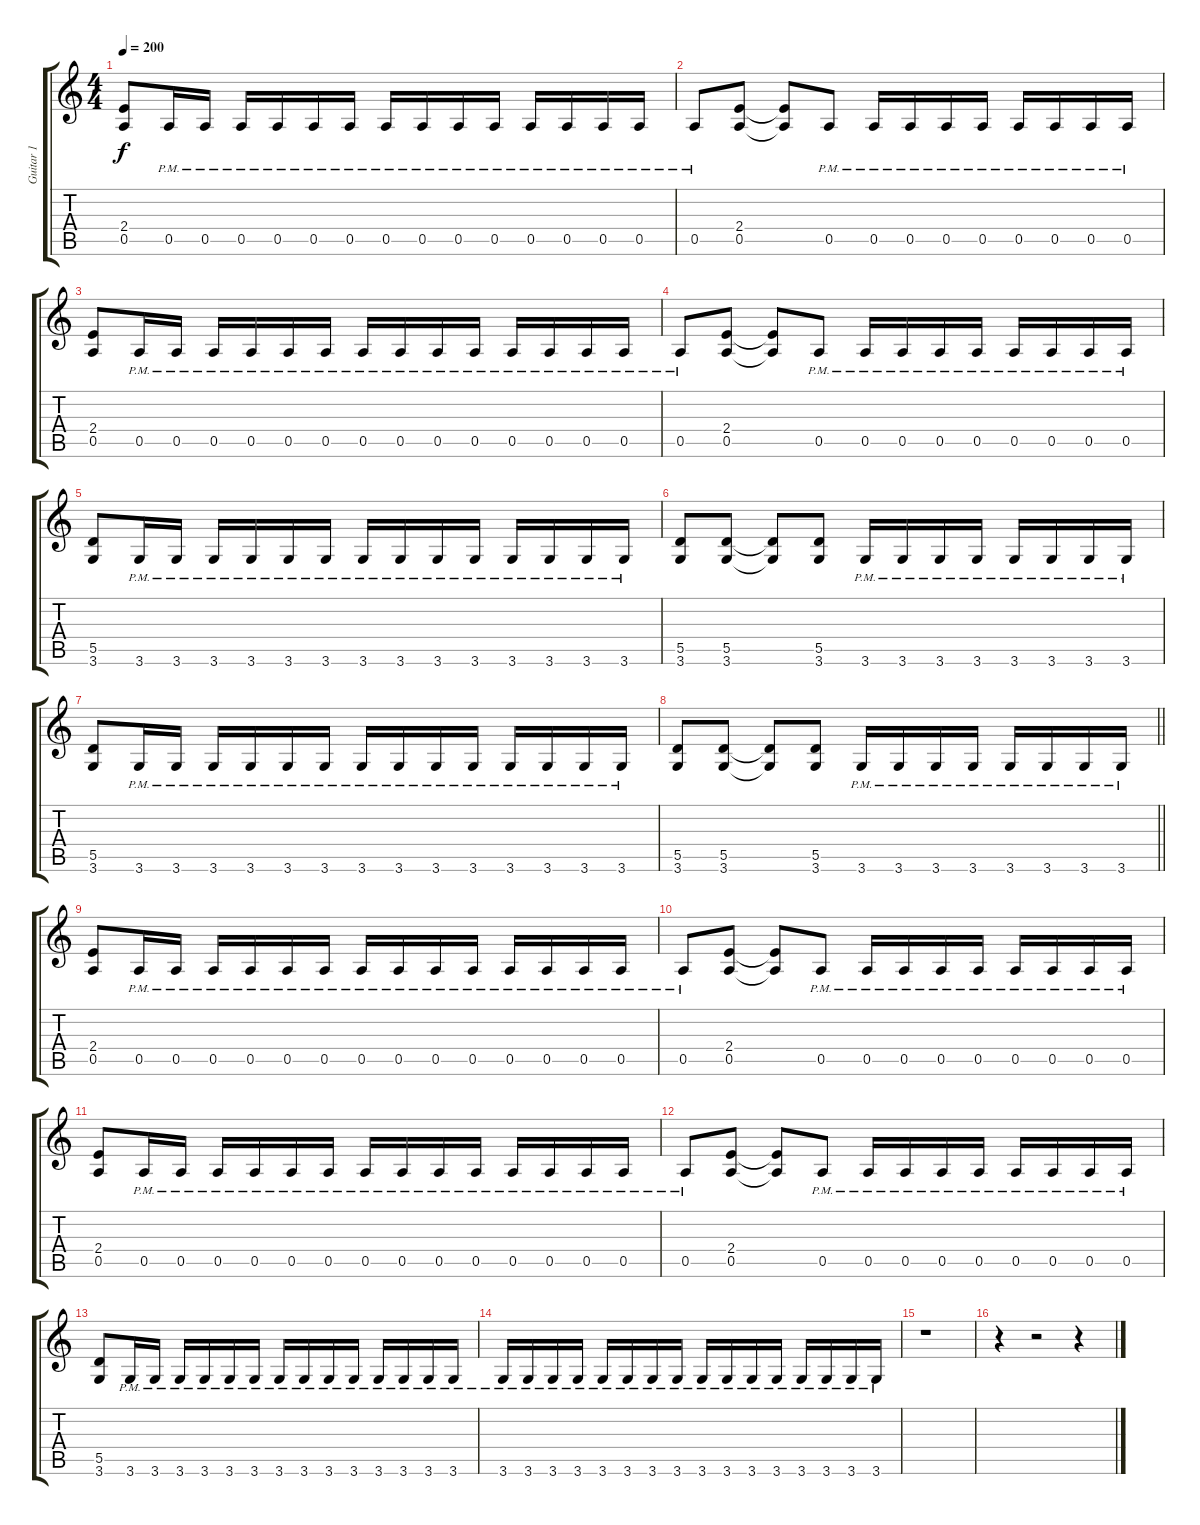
\track ("Guitar 1" "Guitar 1") {instrument distortionguitar}
\staff {score tabs}
\tuning (E4 B3 G3 D3 A2 E2) {hide}
\ts (4 4)
\section ("" "")
\tempo 200
\clef g2
\ks c
(2.4 0.5).8{dy f} 0.5{pm}.16 0.5{pm}.16 0.5{pm}.16 0.5{pm}.16 0.5{pm}.16 0.5{pm}.16 0.5{pm}.16 0.5{pm}.16 0.5{pm}.16 0.5{pm}.16 0.5{pm}.16 0.5{pm}.16 0.5{pm}.16 0.5{pm}.16 |
0.5{pm}.8 (2.4 0.5).8 (2.4{t} 0.5{t}).8 0.5{pm}.8 0.5{pm}.16 0.5{pm}.16 0.5{pm}.16 0.5{pm}.16 0.5{pm}.16 0.5{pm}.16 0.5{pm}.16 0.5{pm}.16 |
(2.4 0.5).8 0.5{pm}.16 0.5{pm}.16 0.5{pm}.16 0.5{pm}.16 0.5{pm}.16 0.5{pm}.16 0.5{pm}.16 0.5{pm}.16 0.5{pm}.16 0.5{pm}.16 0.5{pm}.16 0.5{pm}.16 0.5{pm}.16 0.5{pm}.16 |
0.5{pm}.8 (2.4 0.5).8 (2.4{t} 0.5{t}).8 0.5{pm}.8 0.5{pm}.16 0.5{pm}.16 0.5{pm}.16 0.5{pm}.16 0.5{pm}.16 0.5{pm}.16 0.5{pm}.16 0.5{pm}.16 |
(5.5 3.6).8 3.6{pm}.16 3.6{pm}.16 3.6{pm}.16 3.6{pm}.16 3.6{pm}.16 3.6{pm}.16 3.6{pm}.16 3.6{pm}.16 3.6{pm}.16 3.6{pm}.16 3.6{pm}.16 3.6{pm}.16 3.6{pm}.16 3.6{pm}.16 |
(5.5 3.6).8 (5.5 3.6).8 (5.5{t} 3.6{t}).8 (5.5 3.6).8 3.6{pm}.16 3.6{pm}.16 3.6{pm}.16 3.6{pm}.16 3.6{pm}.16 3.6{pm}.16 3.6{pm}.16 3.6{pm}.16 |
(5.5 3.6).8 3.6{pm}.16 3.6{pm}.16 3.6{pm}.16 3.6{pm}.16 3.6{pm}.16 3.6{pm}.16 3.6{pm}.16 3.6{pm}.16 3.6{pm}.16 3.6{pm}.16 3.6{pm}.16 3.6{pm}.16 3.6{pm}.16 3.6{pm}.16 |
\barLineRight lightlight
(5.5 3.6).8 (5.5 3.6).8 (5.5{t} 3.6{t}).8 (5.5 3.6).8 3.6{pm}.16 3.6{pm}.16 3.6{pm}.16 3.6{pm}.16 3.6{pm}.16 3.6{pm}.16 3.6{pm}.16 3.6{pm}.16 |
\section ("" "")
(2.4 0.5).8 0.5{pm}.16 0.5{pm}.16 0.5{pm}.16 0.5{pm}.16 0.5{pm}.16 0.5{pm}.16 0.5{pm}.16 0.5{pm}.16 0.5{pm}.16 0.5{pm}.16 0.5{pm}.16 0.5{pm}.16 0.5{pm}.16 0.5{pm}.16 |
0.5{pm}.8 (2.4 0.5).8 (2.4{t} 0.5{t}).8 0.5{pm}.8 0.5{pm}.16 0.5{pm}.16 0.5{pm}.16 0.5{pm}.16 0.5{pm}.16 0.5{pm}.16 0.5{pm}.16 0.5{pm}.16 |
(2.4 0.5).8 0.5{pm}.16 0.5{pm}.16 0.5{pm}.16 0.5{pm}.16 0.5{pm}.16 0.5{pm}.16 0.5{pm}.16 0.5{pm}.16 0.5{pm}.16 0.5{pm}.16 0.5{pm}.16 0.5{pm}.16 0.5{pm}.16 0.5{pm}.16 |
0.5{pm}.8 (2.4 0.5).8 (2.4{t} 0.5{t}).8 0.5{pm}.8 0.5{pm}.16 0.5{pm}.16 0.5{pm}.16 0.5{pm}.16 0.5{pm}.16 0.5{pm}.16 0.5{pm}.16 0.5{pm}.16 |
(5.5 3.6).8 3.6{pm}.16 3.6{pm}.16 3.6{pm}.16 3.6{pm}.16 3.6{pm}.16 3.6{pm}.16 3.6{pm}.16 3.6{pm}.16 3.6{pm}.16 3.6{pm}.16 3.6{pm}.16 3.6{pm}.16 3.6{pm}.16 3.6{pm}.16 |
3.6{pm}.16 3.6{pm}.16 3.6{pm}.16 3.6{pm}.16 3.6{pm}.16 3.6{pm}.16 3.6{pm}.16 3.6{pm}.16 3.6{pm}.16 3.6{pm}.16 3.6{pm}.16 3.6{pm}.16 3.6{pm}.16 3.6{pm}.16 3.6{pm}.16 3.6{pm}.16 |
r.1 |
r.4 r.2 r.4
